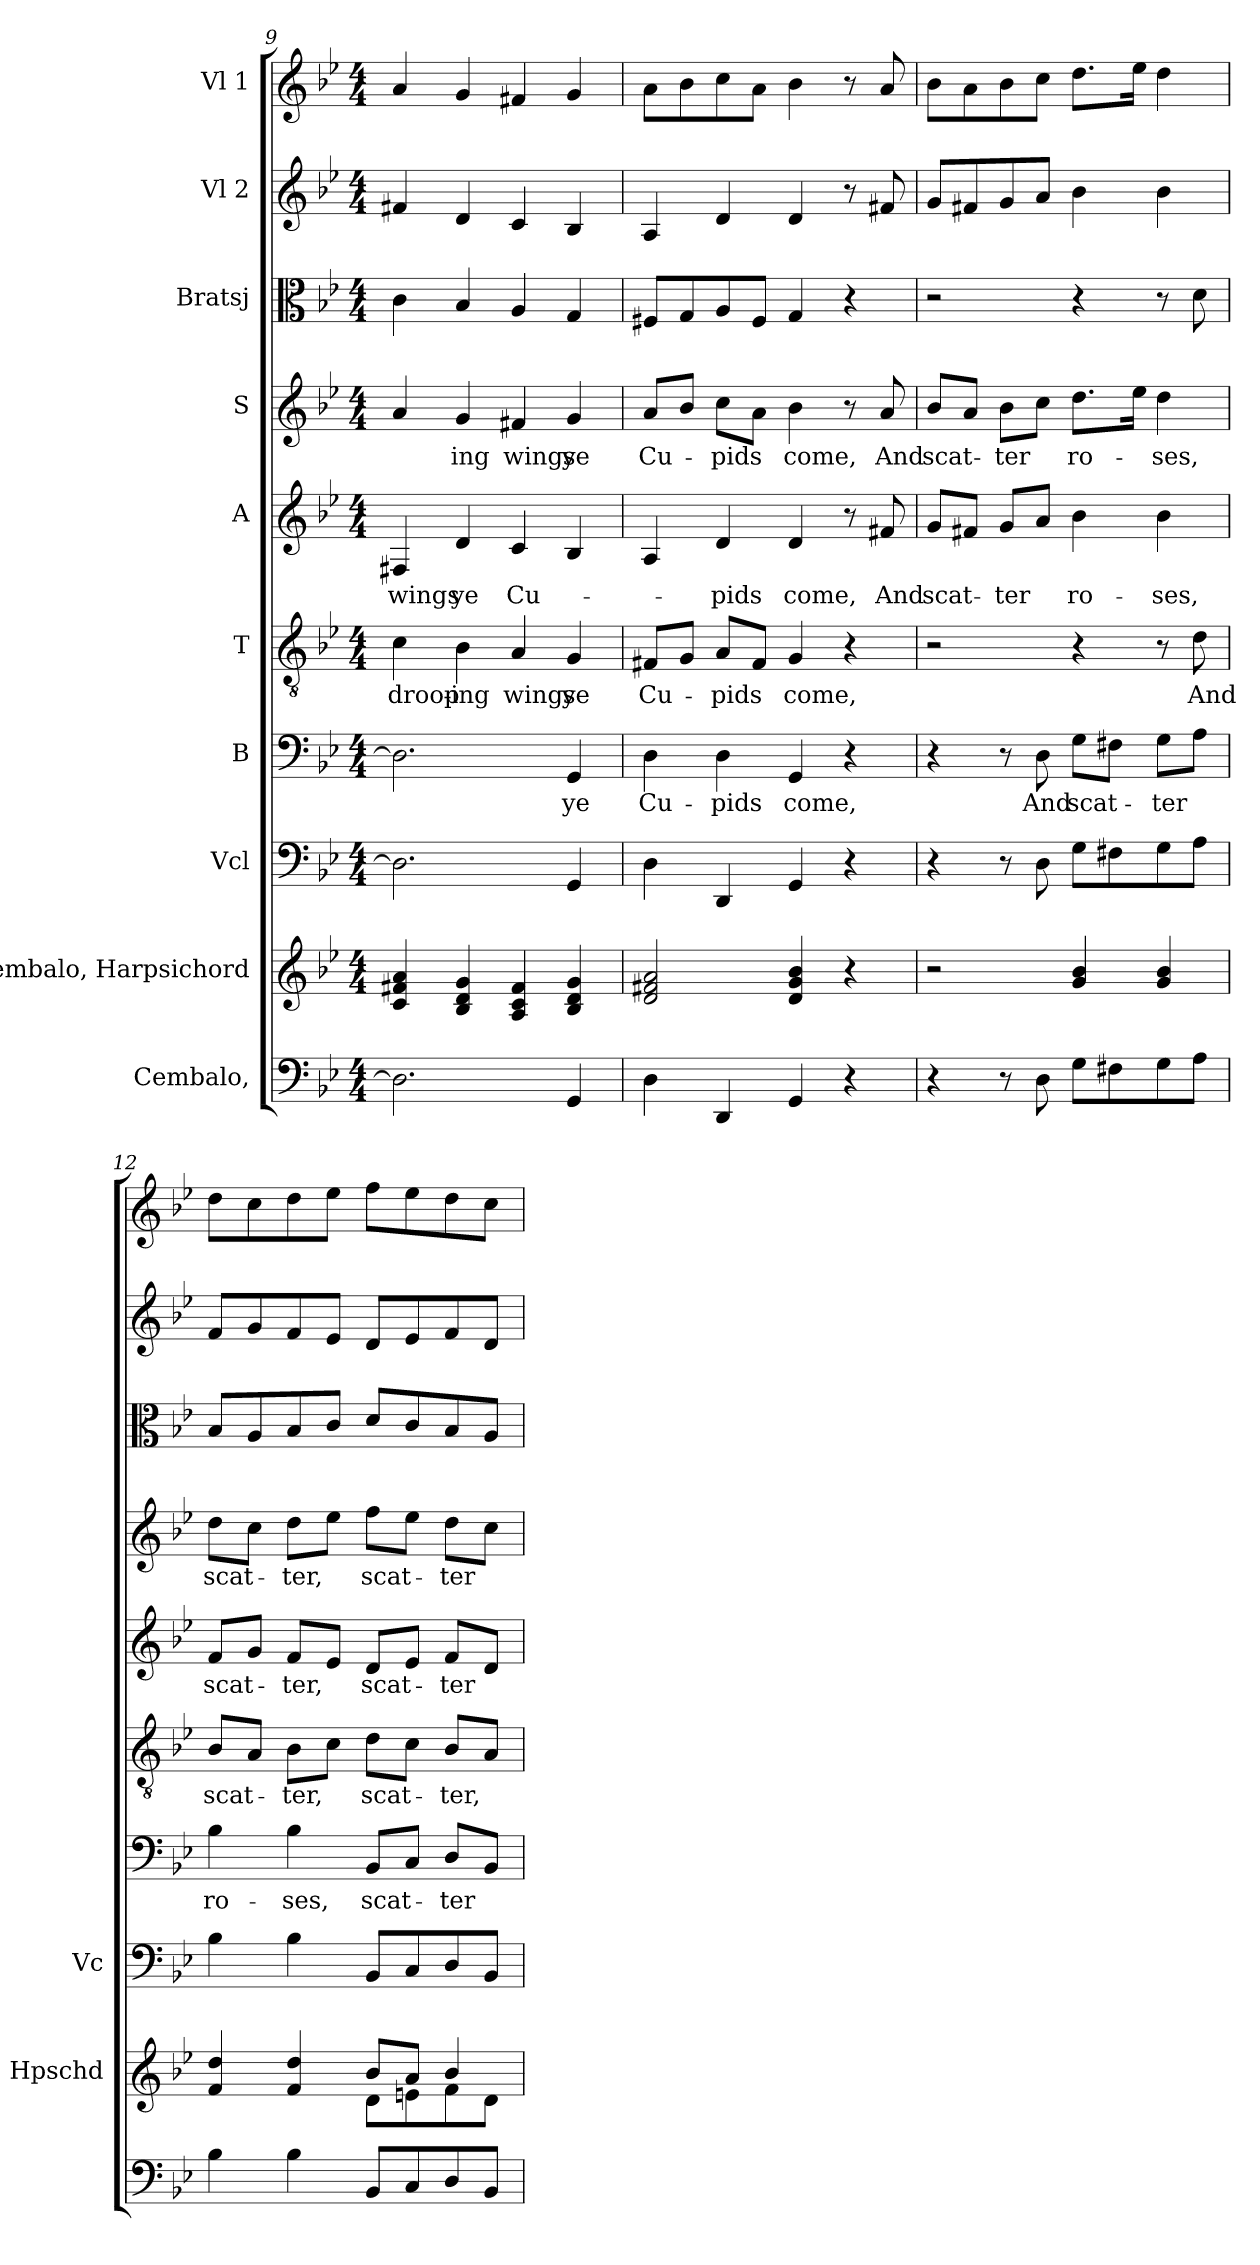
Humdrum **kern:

**kern	**kern	**kern	**kern	**text	**kern	**text	**kern	**text	**kern	**text	**kern	**kern	**kern
*part10	*part9	*part8	*part7	*part7	*part6	*part6	*part5	*part5	*part4	*part4	*part3	*part2	*part1
*staff10	*staff9	*staff8	*staff7	*staff7	*staff6	*staff6	*staff5	*staff5	*staff4	*staff4	*staff3	*staff2	*staff1
*I"Cembalo,	*I"Cembalo, Harpsichord	*I"Vcl	*I"B	*	*I"T	*	*I"A	*	*I"S	*	*I"Bratsj	*I"Vl 2	*I"Vl 1
*	*I'Hpschd	*I'Vc	*	*	*	*	*	*	*	*	*	*	*
*clefF4	*clefG2	*clefF4	*clefF4	*	*clefGv2	*	*clefG2	*	*clefG2	*	*clefC3	*clefG2	*clefG2
*k[b-e-]	*k[b-e-]	*k[b-e-]	*k[b-e-]	*	*k[b-e-]	*	*k[b-e-]	*	*k[b-e-]	*	*k[b-e-]	*k[b-e-]	*k[b-e-]
*M4/4	*M4/4	*M4/4	*M4/4	*	*M4/4	*	*M4/4	*	*M4/4	*	*M4/4	*M4/4	*M4/4
=9	=9	=9	=9	=9	=9	=9	=9	=9	=9	=9	=9	=9	=9
!	!	!	!	!	!	!LO:LY:b	!	!LO:LY:b	!	!	!	!	!
2.D\]	4c/ 4f#X/ 4a/	2.D\]	2.D\]	.	4c\	droop-	4F#X/	wings	4a/	.	4c\	4f#X/	4a/
!	!	!	!	!	!	!LO:LY:b	!	!LO:LY:b	!	!LO:LY:b	!	!	!
.	4B-/ 4d/ 4g/	.	.	.	4B-\	-ing	4d/	ye	4g/	-ing	4B-/	4d/	4g/
!	!	!	!	!	!	!LO:LY:b	!	!LO:LY:b	!	!LO:LY:b	!	!	!
.	4A/ 4c/ 4f#/	.	.	.	4A/	wings	4c/	Cu-	4f#X/	wings	4A/	4c/	4f#X/
!	!	!	!	!LO:LY:b	!	!LO:LY:b	!	!	!	!LO:LY:b	!	!	!
4GG/	4B-/ 4d/ 4g/	4GG/	4GG/	ye	4G/	ye	4B-/	.	4g/	ye	4G/	4B-/	4g/
=10	=10	=10	=10	=10	=10	=10	=10	=10	=10	=10	=10	=10	=10
!	!	!	!	!LO:LY:b	!	!LO:LY:b	!	!	!	!LO:LY:b	!	!	!
4D\	2d/ 2f#X/ 2a/	4D\	4D\	Cu-	8F#X/L	Cu-	4A/	.	8a/L	Cu-	8F#X/L	4A/	8a\L
.	.	.	.	.	8G/J	.	.	.	8b-/J	.	8G/	.	8b-\
!	!	!	!	!LO:LY:b	!	!LO:LY:b	!	!LO:LY:b	!	!LO:LY:b	!	!	!
4DD/	.	4DD/	4D\	-pids	8A/L	-pids	4d/	-pids	8cc\L	-pids	8A/	4d/	8cc\
.	.	.	.	.	8F#/J	.	.	.	8a\J	.	8F#/J	.	8a\J
!	!	!	!	!LO:LY:b	!	!LO:LY:b	!	!LO:LY:b	!	!LO:LY:b	!	!	!
4GG/	4d/ 4g/ 4b-/	4GG/	4GG/	come,	4G/	come,	4d/	come,	4b-\	come,	4G/	4d/	4b-\
4r	4r	4r	4r	.	4r	.	8r	.	8r	.	4r	8r	8r
!	!	!	!	!	!	!	!	!LO:LY:b	!	!LO:LY:b	!	!	!
.	.	.	.	.	.	.	8f#X/	And	8a/	And	.	8f#X/	8a/
=11	=11	=11	=11	=11	=11	=11	=11	=11	=11	=11	=11	=11	=11
!	!	!	!	!	!	!	!	!LO:LY:b	!	!LO:LY:b	!	!	!
4r	2r	4r	4r	.	2r	.	8g/L	scat-	8b-/L	scat-	2r	8g/L	8b-\L
.	.	.	.	.	.	.	8f#X/J	.	8a/J	.	.	8f#X/	8a\
!	!	!	!	!	!	!	!	!LO:LY:b	!	!LO:LY:b	!	!	!
8r	.	8r	8r	.	.	.	8g/L	-ter	8b-\L	-ter	.	8g/	8b-\
!	!	!	!	!LO:LY:b	!	!	!	!	!	!	!	!	!
8D\	.	8D\	8D\	And	.	.	8a/J	.	8cc\J	.	.	8a/J	8cc\J
!	!	!	!	!LO:LY:b	!	!	!	!LO:LY:b	!	!LO:LY:b	!	!	!
8G\L	4g/ 4b-/	8G\L	8G\L	scat-	4r	.	4b-\	ro-	8.dd\L	ro-	4r	4b-\	8.dd\L
8F#X\	.	8F#X\	8F#X\J	.	.	.	.	.	.	.	.	.	.
.	.	.	.	.	.	.	.	.	16ee-\Jk	.	.	.	16ee-\Jk
!	!	!	!	!LO:LY:b	!	!	!	!LO:LY:b	!	!LO:LY:b	!	!	!
8G\	4g/ 4b-/	8G\	8G\L	-ter	8r	.	4b-\	-ses,	4dd\	-ses,	8r	4b-\	4dd\
!	!	!	!	!	!	!LO:LY:b	!	!	!	!	!	!	!
8A\J	.	8A\J	8A\J	.	8d\	And	.	.	.	.	8d\	.	.
!!LO:PB:g=z
=12	=12	=12	=12	=12	=12	=12	=12	=12	=12	=12	=12	=12	=12
*	*^	*	*	*	*	*	*	*	*	*	*	*	*
!	!	!	!	!	!LO:LY:b	!	!LO:LY:b	!	!LO:LY:b	!	!LO:LY:b	!	!	!
4B-\	4f/ 4dd/	2ryy	4B-\	4B-\	ro-	8B-/L	scat-	8f/L	scat-	8dd\L	scat-	8B-/L	8f/L	8dd\L
.	.	.	.	.	.	8A/J	.	8g/J	.	8cc\J	.	8A/	8g/	8cc\
!	!	!	!	!	!LO:LY:b	!	!LO:LY:b	!	!LO:LY:b	!	!LO:LY:b	!	!	!
4B-\	4f/ 4dd/	.	4B-\	4B-\	-ses,	8B-\L	-ter,	8f/L	-ter,	8dd\L	-ter,	8B-/	8f/	8dd\
.	.	.	.	.	.	8c\J	.	8e-/J	.	8ee-\J	.	8c/J	8e-/J	8ee-\J
!	!	!	!	!	!LO:LY:b	!	!LO:LY:b	!	!LO:LY:b	!	!LO:LY:b	!	!	!
8BB-/L	8b-/L	8d\L	8BB-/L	8BB-/L	scat-	8d\L	scat-	8d/L	scat-	8ff\L	scat-	8d/L	8d/L	8ff\L
8C/	8a/J	8en\	8C/	8C/J	.	8c\J	.	8e-/J	.	8ee-\J	.	8c/	8e-/	8ee-\
!	!	!	!	!	!LO:LY:b	!	!LO:LY:b	!	!LO:LY:b	!	!LO:LY:b	!	!	!
8D/	4b-/	8f\	8D/	8D/L	-ter	8B-/L	-ter,	8f/L	-ter	8dd\L	-ter	8B-/	8f/	8dd\
8BB-/J	.	8d\J	8BB-/J	8BB-/J	.	8A/J	.	8d/J	.	8cc\J	.	8A/J	8d/J	8cc\J
*	*v	*v	*	*	*	*	*	*	*	*	*	*	*	*
=	=	=	=	=	=	=	=	=	=	=	=	=	=
*-	*-	*-	*-	*-	*-	*-	*-	*-	*-	*-	*-	*-	*-
